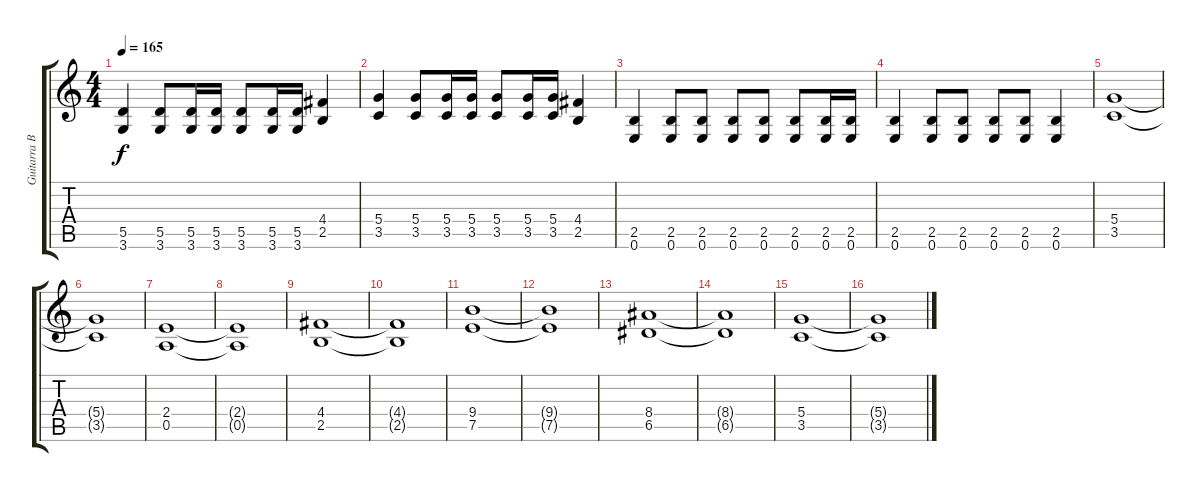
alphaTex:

\track ("Guitarra Base" "Guitarra B") {instrument overdrivenguitar}
\staff {score tabs}
\tuning (E4 B3 G3 D3 A2 E2) {hide}
\ts (4 4)
\tempo 165
\clef g2
\ks c
(5.5 3.6).4{dy f} (5.5 3.6).8 (5.5 3.6).16 (5.5 3.6).16 (5.5 3.6).8 (5.5 3.6).16 (5.5 3.6).16 (4.4 2.5).4 |
(5.4 3.5).4 (5.4 3.5).8 (5.4 3.5).16 (5.4 3.5).16 (5.4 3.5).8 (5.4 3.5).16 (5.4 3.5).16 (4.4 2.5).4 |
(2.5 0.6).4 (2.5 0.6).8 (2.5 0.6).8 (2.5 0.6).8 (2.5 0.6).8 (2.5 0.6).8 (2.5 0.6).16 (2.5 0.6).16 |
(2.5 0.6).4 (2.5 0.6).8 (2.5 0.6).8 (2.5 0.6).8 (2.5 0.6).8 (2.5 0.6).4 |
(5.4 3.5).1 |
(5.4{t} 3.5{t}).1 |
(2.4 0.5).1 |
(2.4{t} 0.5{t}).1 |
(4.4 2.5).1 |
(4.4{t} 2.5{t}).1 |
(9.4 7.5).1 |
(9.4{t} 7.5{t}).1 |
(8.4 6.5).1 |
(8.4{t} 6.5{t}).1 |
(5.4 3.5).1 |
(5.4{t} 3.5{t}).1
